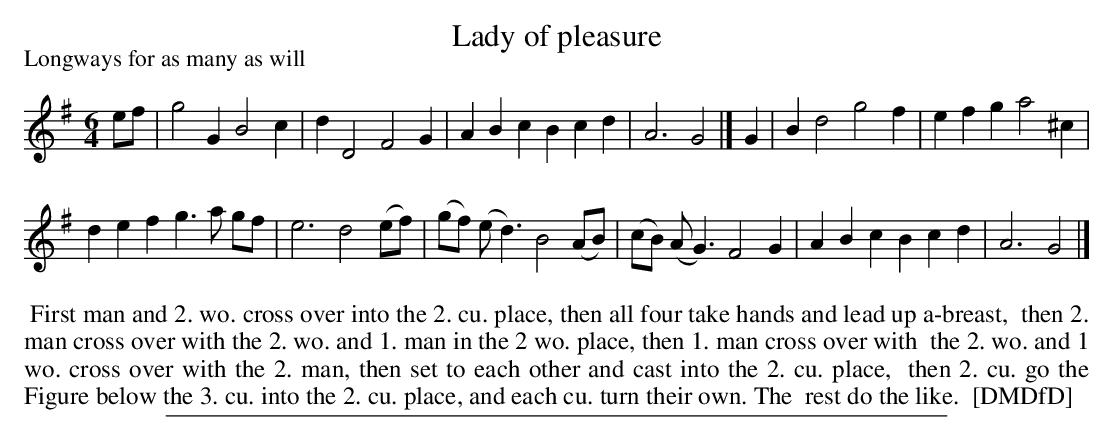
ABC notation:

X:1
T: Lady of pleasure
P: Longways for as many as will
M: 6/4
L: 1/4
K: G
e/f/ |\
g2G B2c | dD2 F2G |\
ABc Bcd | A3 G2 |]\
G |\
Bd2 g2f | efg a2^c |
def g>a g/f/ | e3 d2(e/f/) |\
(g/f/) (e<d) B2(A/B/) | (c/B/) (A<G) F2G |\
ABc Bcd | A3 G2 |]
